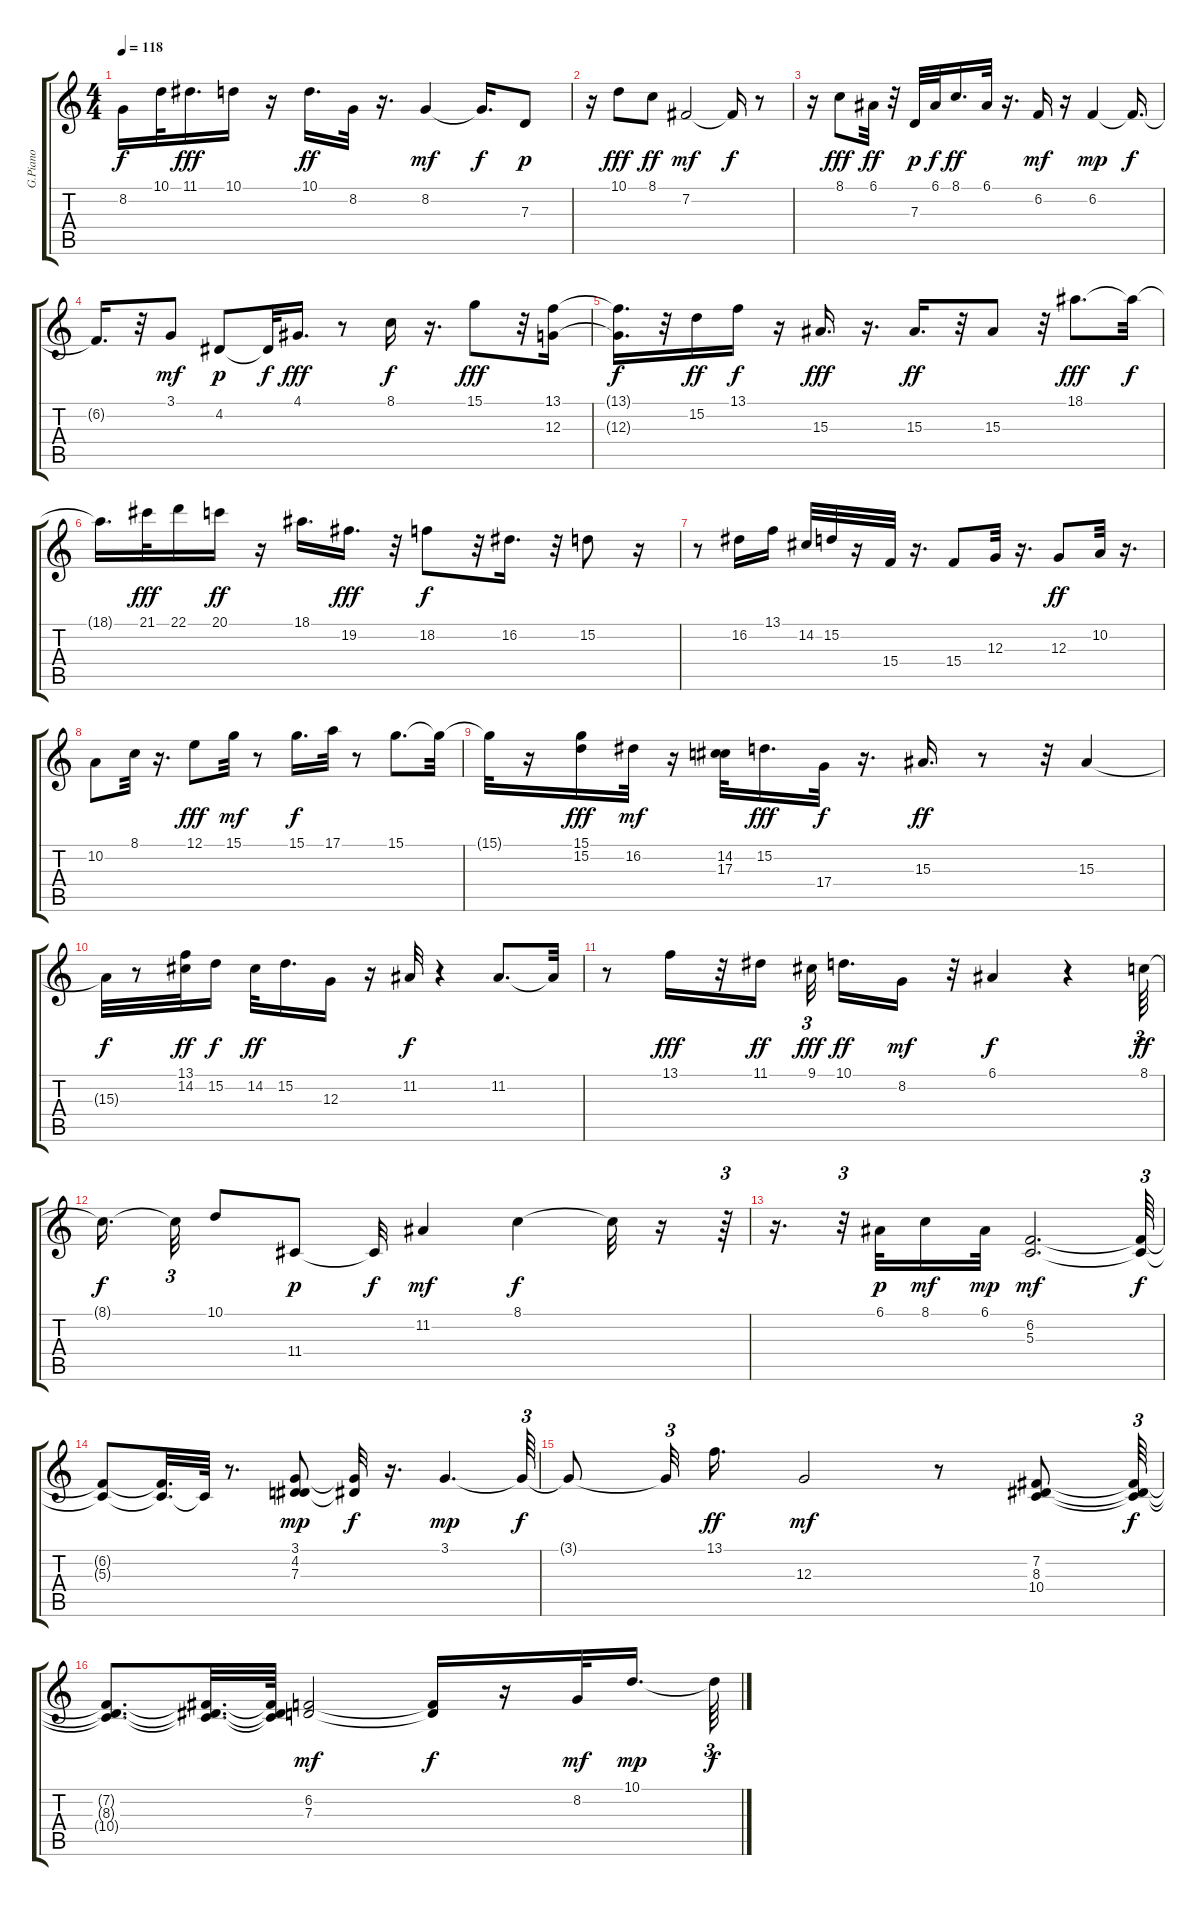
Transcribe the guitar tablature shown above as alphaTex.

\track ("G.Piano" "G.Piano") {instrument acousticgrandpiano}
\staff {score tabs}
\tuning (E4 B3 G3 D3 A2 E2) {hide}
\ts (4 4)
\tempo 118
\clef g2
\ks c
8.2{t}.16{dy f} 10.1.32 11.1.16{d dy fff} 10.1.16 r.16 10.1.16{d dy ff} 8.2.32 r.16{d} 8.2.4{dy mf} 8.2{t}.16{d dy f} 7.3.8{dy p} |
r.16 10.1.8{dy fff} 8.1.8{dy ff} 7.2.2{dy mf} 7.2{t}.16{dy f} r.8 |
r.16 8.1.8{dy fff} 6.1.32{dy ff} r.32 7.3.32{dy p} 6.1.32{dy f} 8.1.16{d dy ff} 6.1.32 r.16{d} 6.2.16{dy mf} r.16 6.2.4{dy mp} 6.2{t}.16{d dy f} |
6.2{t}.16{d} r.32 3.1.8{dy mf} 4.2.8{dy p} 4.2{t}.32{dy f} 4.1.16{d dy fff} r.8 8.1.16{dy f} r.16{d} 15.1.8{dy fff} r.32 (13.1 12.3).16 |
(13.1{t} 12.3{t}).16{d dy f} r.32 15.2.16{dy ff} 13.1.16{dy f} r.16 15.3.16{d dy fff} r.16{d} 15.3.16{d dy ff} r.32 15.3.8 r.32 18.1.8{d dy fff} 18.1{t}.32{dy f} |
18.1{t}.16{d} 21.1.32{dy fff} 22.1.16 20.1.16{dy ff} r.16 18.1.16{d} 19.2.16{d dy fff} r.32 18.2.8{dy f} r.32 16.2.16{d} r.32 15.2.8 r.16 |
r.8 16.2.16 13.1.16 14.2.32 15.2.32 r.16 15.4.32 r.16{d} 15.4.8 12.3.32 r.16{d} 12.3.8{dy ff} 10.2.32 r.16{d} |
10.2.8 8.1.32 r.16{d} 12.1.8{dy fff} 15.1.32{dy mf} r.8 15.1.16{d dy f} 17.1.32 r.8 15.1.8{d} 15.1{t}.32 |
15.1{t}.32 r.16 (15.1 15.2).16{dy fff} 16.2.32{dy mf} r.16 (14.2 17.3).32 15.2.16{d dy fff} 17.4.32{dy f} r.16{d} 15.3.16{d dy ff} r.8 r.32 15.3.4 |
15.3{t}.32{dy f} r.8 (13.1 14.2).32{dy ff} 15.2.16{dy f} 14.2.32{dy ff} 15.2.16{d} 12.3.16 r.16 11.2.32{dy f} r.4 11.2.8{d} 11.2{t}.32 |
r.8 13.1.16{dy fff} r.32 11.1.16{dy ff} 9.1.32{tu (3 2) dy fff beam splitsecondary} 10.1.16{d dy ff} 8.2.16{dy mf} r.32 6.1.4{dy f} r.4 8.1.64{tu (3 2) dy ff} |
8.1{t}.16{d dy f beam splitsecondary} 8.1{t}.32{tu (3 2)} 10.1.8 11.4.8{dy p} 11.4{t}.32{dy f} 11.2.4{dy mf} 8.1.4{dy f} 8.1{t}.32 r.16 r.64{tu (3 2)} |
r.16{d} r.32{tu (3 2)} 6.1.32{dy p} 8.1.16{dy mf} 6.1.32{dy mp} (6.2 5.3).2{d dy mf} (6.2{t} 5.3{t}).64{tu (3 2) dy f} |
(6.2{t} 5.3{t}).8 (6.2{t} 5.3{t}).32{d} 5.3{t}.64 r.8{d} (3.1 4.2 7.3).8{dy mp} (3.1{t} 4.2{t}).32{dy f} r.16{d} 3.1.4{d dy mp} 3.1{t}.64{tu (3 2) dy f} |
3.1{t}.8 3.1{t}.32{tu (3 2) beam splitsecondary} 13.1.16{d dy ff} 12.3.2{dy mf} r.8 (7.2 8.3 10.4).8 (7.2{t} 8.3{t} 10.4{t}).64{tu (3 2) dy f} |
(7.2{t} 8.3{t} 10.4{t}).8{d} (7.2{t} 8.3{t} 10.4{t}).32{d} (7.2{t} 8.3{t} 10.4{t}).64 (6.2 7.3).2{dy mf} (6.2{t} 7.3{t}).16{dy f} r.16 8.2.32{dy mf} 10.1.16{d dy mp} 10.1{t}.64{tu (3 2) dy f}
